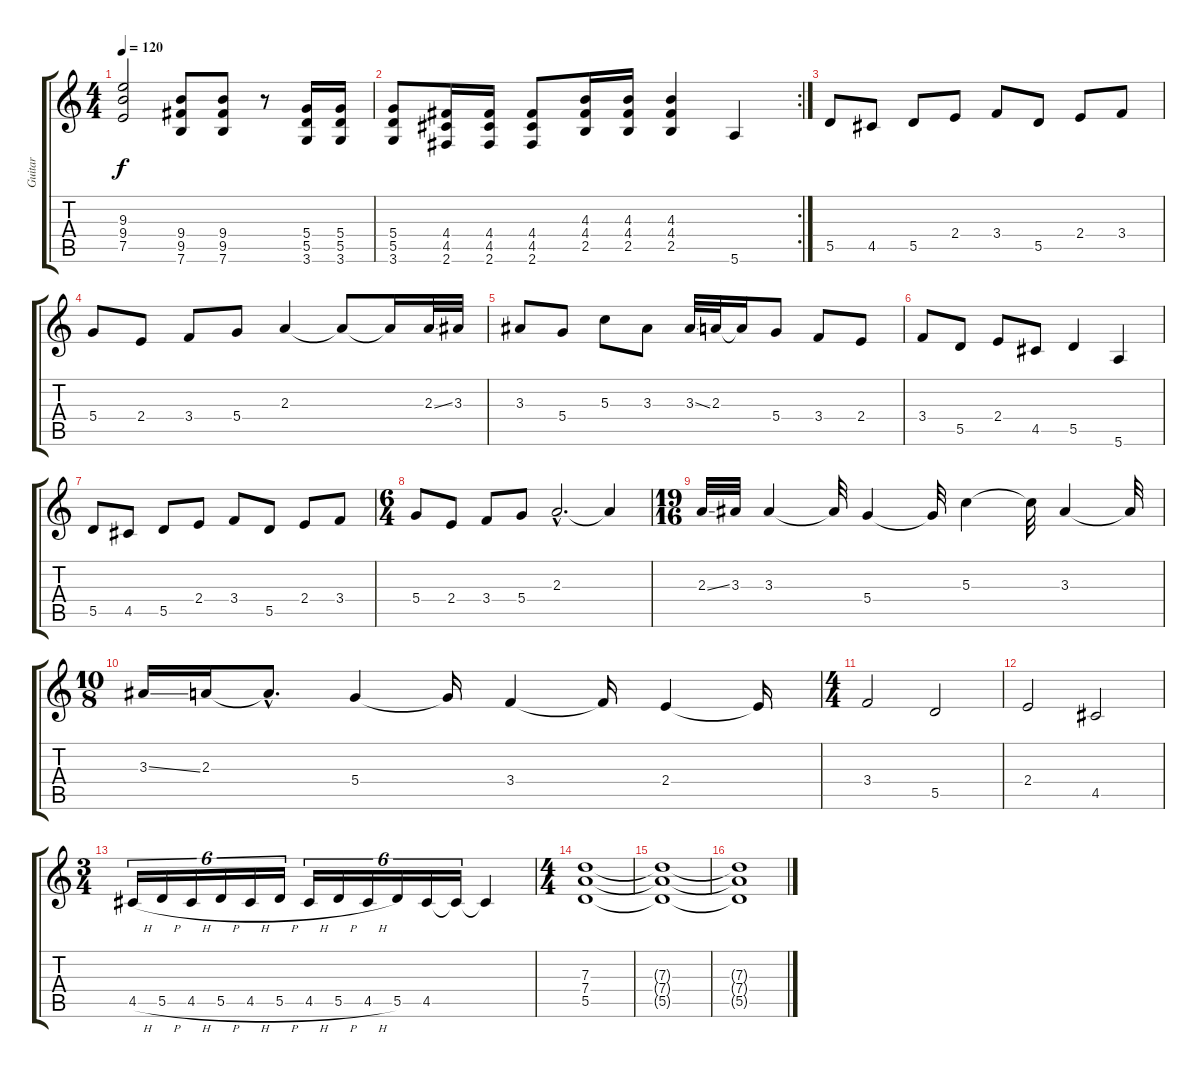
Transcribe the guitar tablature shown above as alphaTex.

\track ("Guitar" "Guitar") {instrument distortionguitar}
\staff {score tabs}
\tuning (E4 B3 G3 D3 A2 E2) {hide}
\ts (4 4)
\tempo 120
\clef g2
\ks c
(9.3 9.4 7.5).2{dy f} (9.4 9.5 7.6).8 (9.4 9.5 7.6).8 r.8 (5.4 5.5 3.6).16 (5.4 5.5 3.6).16 |
\rc 2
(5.4 5.5 3.6).8 (4.4 4.5 2.6).16 (4.4 4.5 2.6).16 (4.4 4.5 2.6).8 (4.3 4.4 2.5).16 (4.3 4.4 2.5).16 (4.3 4.4 2.5).4 5.6.4 |
5.5.8 4.5.8 5.5.8 2.4.8 3.4.8 5.5.8 2.4.8 3.4.8 |
5.4.8 2.4.8 3.4.8 5.4.8 2.3.4 2.3{t}.8 2.3{t}.16 2.3{ss}.32 3.3.32 |
3.3.8 5.4.8 5.3.8 3.3.8 3.3{ss}.32 2.3.32 2.3{t}.16 5.4.8 3.4.8 2.4.8 |
3.4.8 5.5.8 2.4.8 4.5.8 5.5.4 5.6.4 |
5.5.8 4.5.8 5.5.8 2.4.8 3.4.8 5.5.8 2.4.8 3.4.8 |
\ts (6 4)
5.4.8 2.4.8 3.4.8 5.4.8 2.3{hac}.2{d} 2.3{t}.4 |
\ts (19 16)
2.3{ss}.32 3.3.32 3.3.4 3.3{t}.32 5.4.4 5.4{t}.32 5.3.4 5.3{t}.32 3.3.4 3.3{t}.32 |
\ts (10 8)
3.3{ss}.16 2.3.16 2.3{hac t}.8{d} 5.4.4 5.4{t}.16 3.4.4 3.4{t}.16 2.4.4 2.4{t}.16 |
\ts (4 4)
3.4.2 5.5.2 |
2.4.2 4.5.2 |
\ts (3 4)
4.5{h}.16{tu (6 4)} 5.5{h}.16{tu (6 4)} 4.5{h}.16{tu (6 4)} 5.5{h}.16{tu (6 4)} 4.5{h}.16{tu (6 4)} 5.5{h}.16{tu (6 4)} 4.5{h}.16{tu (6 4)} 5.5{h}.16{tu (6 4)} 4.5{h}.16{tu (6 4)} 5.5.16{tu (6 4)} 4.5.16{tu (6 4)} 4.5{t}.16{tu (6 4)} 4.5{t}.4 |
\ts (4 4)
(7.3 7.4 5.5).1 |
(7.3{t} 7.4{t} 5.5{t}).1 |
(7.3{t} 7.4{t} 5.5{t}).1
